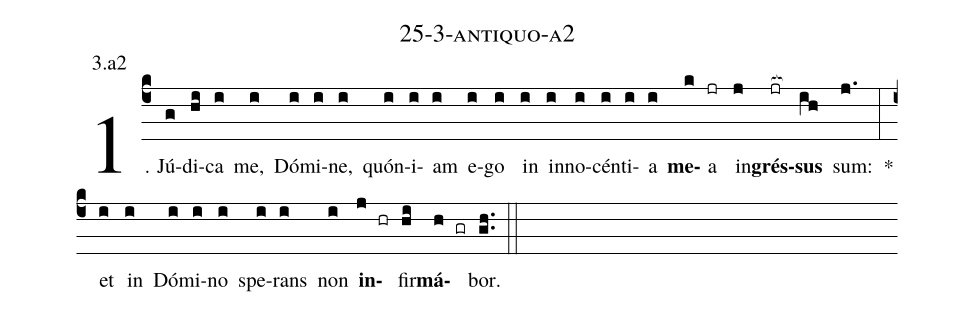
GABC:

name: 25-3-antiquo-a2;
annotation: 3.a2;
%%
(c4)1. Jú(g)di(hi)ca(i) me,(i) Dó(i)mi(i)ne,(i) quón(i)i(i)am(i) e(i)go(i) in(i) in(i)no(i)cén(i)ti(i)a(i) <b>me</b>(k)a(jr) in(j)<b>grés</b>(jr[ocb:1{])<b>sus</b>(ih[ocb:0}]) sum:(j.) *(:) et(i) in(i) Dó(i)mi(i)no(i) spe(i)rans(i) non(i) <b>in</b>(j hr)fir(hi)<b>má</b>(h gr)bor.(gh..) (::)
